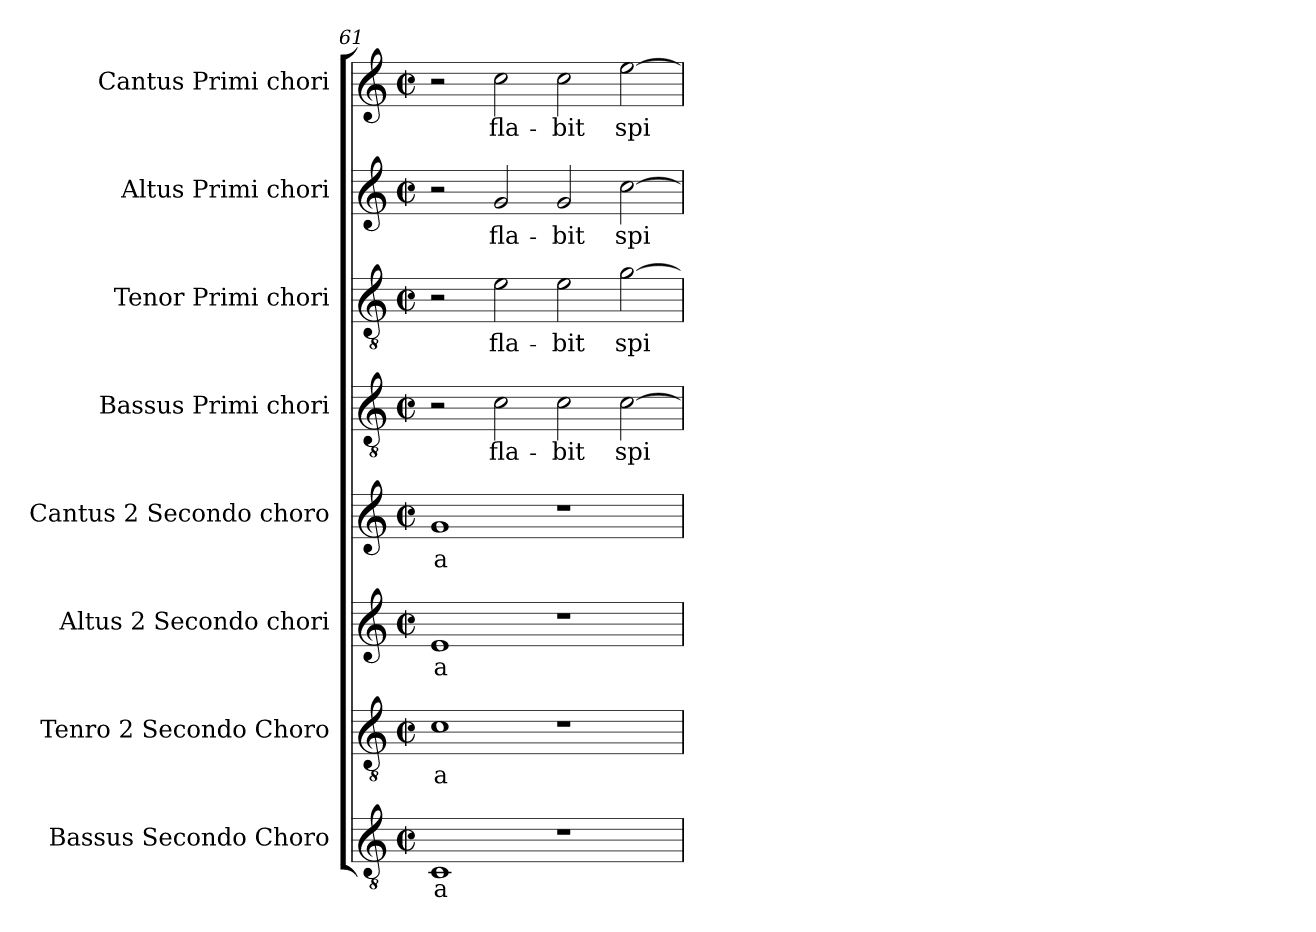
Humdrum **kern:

**kern	**text	**kern	**text	**kern	**text	**kern	**text	**kern	**text	**kern	**text	**kern	**text	**kern	**text
*part8	*part8	*part7	*part7	*part6	*part6	*part5	*part5	*part4	*part4	*part3	*part3	*part2	*part2	*part1	*part1
*staff8	*staff8	*staff7	*staff7	*staff6	*staff6	*staff5	*staff5	*staff4	*staff4	*staff3	*staff3	*staff2	*staff2	*staff1	*staff1
*I"Bassus  Secondo Choro	*	*I"Tenro 2  Secondo Choro	*	*I"Altus 2  Secondo chori	*	*I"Cantus 2  Secondo choro	*	*I"Bassus  Primi chori	*	*I"Tenor  Primi chori	*	*I"Altus  Primi chori	*	*I"Cantus  Primi chori	*
*I'Ch	*	*I'Ch	*	*I'Ch	*	*I'Ch	*	*I'Ch	*	*I'Ch	*	*I'Ch	*	*I'Ch	*
!!LO:PB:g=z
*clefGv2	*	*clefGv2	*	*clefG2	*	*clefG2	*	*clefGv2	*	*clefGv2	*	*clefG2	*	*clefG2	*
*M2/2	*	*M2/2	*	*M2/2	*	*M2/2	*	*M2/2	*	*M2/2	*	*M2/2	*	*M2/2	*
*met(c|)	*	*met(c|)	*	*met(c|)	*	*met(c|)	*	*met(c|)	*	*met(c|)	*	*met(c|)	*	*met(c|)	*
=61	=61	=61	=61	=61	=61	=61	=61	=61	=61	=61	=61	=61	=61	=61	=61
!	!LO:LY:b:rj	!	!LO:LY:b:rj	!	!LO:LY:b:rj	!	!LO:LY:b:rj	!	!	!	!	!	!	!	!
1C	-a	1c	-a	1e	-a	1g	-a	2r	.	2r	.	2r	.	2r	.
!	!	!	!	!	!	!	!	!	!LO:LY:b:cj	!	!LO:LY:b:cj	!	!LO:LY:b:cj	!	!LO:LY:b:cj
.	.	.	.	.	.	.	.	2c\	fla-	2e\	fla-	2g/	fla-	2cc\	fla-
!	!	!	!	!	!	!	!	!	!LO:LY:b:cj	!	!LO:LY:b:cj	!	!LO:LY:b:cj	!	!LO:LY:b:cj
1r	.	1r	.	1r	.	1r	.	2c\	-bit	2e\	-bit	2g/	-bit	2cc\	-bit
!	!	!	!	!	!	!	!	!	!LO:LY:b:cj	!	!LO:LY:b:cj	!	!LO:LY:b:cj	!	!LO:LY:b:cj
.	.	.	.	.	.	.	.	[>2c\	spi-	[>2g\	spi-	[>2cc\	spi-	[>2ee\	spi-
=	=	=	=	=	=	=	=	=	=	=	=	=	=	=	=
*-	*-	*-	*-	*-	*-	*-	*-	*-	*-	*-	*-	*-	*-	*-	*-
